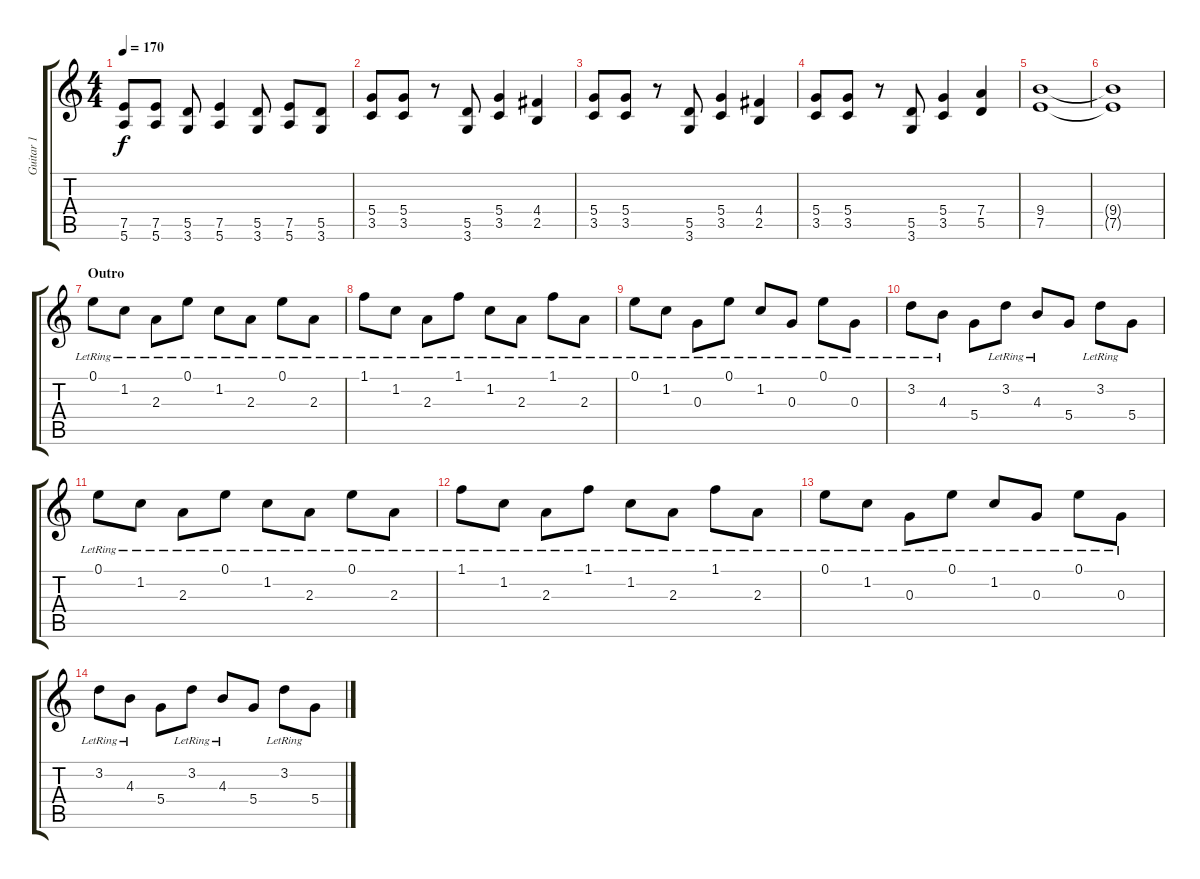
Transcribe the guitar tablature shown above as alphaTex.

\track ("Guitar 1" "Guitar 1") {instrument overdrivenguitar}
\staff {score tabs}
\tuning (E4 B3 G3 D3 A2 E2) {hide}
\ts (4 4)
\tempo 170
\clef g2
\ks c
(7.5 5.6).8{dy f} (7.5 5.6).8 (5.5 3.6).8 (7.5 5.6).4 (5.5 3.6).8 (7.5 5.6).8 (5.5 3.6).8 |
(5.4 3.5).8 (5.4 3.5).8 r.8 (5.5 3.6).8 (5.4 3.5).4 (4.4 2.5).4 |
(5.4 3.5).8 (5.4 3.5).8 r.8 (5.5 3.6).8 (5.4 3.5).4 (4.4 2.5).4 |
(5.4 3.5).8 (5.4 3.5).8 r.8 (5.5 3.6).8 (5.4 3.5).4 (7.4 5.5).4 |
(9.4 7.5).1 |
(9.4{t} 7.5{t}).1 |
\section ("" "Outro")
0.1{lr}.8{instrument electricguitarclean} 1.2{lr}.8 2.3{lr}.8 0.1{lr}.8 1.2{lr}.8 2.3{lr}.8 0.1{lr}.8 2.3{lr}.8 |
1.1{lr}.8 1.2{lr}.8 2.3{lr}.8 1.1{lr}.8 1.2{lr}.8 2.3{lr}.8 1.1{lr}.8 2.3{lr}.8 |
0.1{lr}.8 1.2{lr}.8 0.3{lr}.8 0.1{lr}.8 1.2{lr}.8 0.3{lr}.8 0.1{lr}.8 0.3{lr}.8 |
3.2{lr}.8 4.3{lr}.8 5.4.8 3.2{lr}.8 4.3{lr}.8 5.4.8 3.2{lr}.8 5.4.8 |
0.1{lr}.8 1.2{lr}.8 2.3{lr}.8 0.1{lr}.8 1.2{lr}.8 2.3{lr}.8 0.1{lr}.8 2.3{lr}.8 |
1.1{lr}.8 1.2{lr}.8 2.3{lr}.8 1.1{lr}.8 1.2{lr}.8 2.3{lr}.8 1.1{lr}.8 2.3{lr}.8 |
0.1{lr}.8 1.2{lr}.8 0.3{lr}.8 0.1{lr}.8 1.2{lr}.8 0.3{lr}.8 0.1{lr}.8 0.3{lr}.8 |
3.2{lr}.8 4.3{lr}.8 5.4.8 3.2{lr}.8 4.3{lr}.8 5.4.8 3.2{lr}.8 5.4.8
